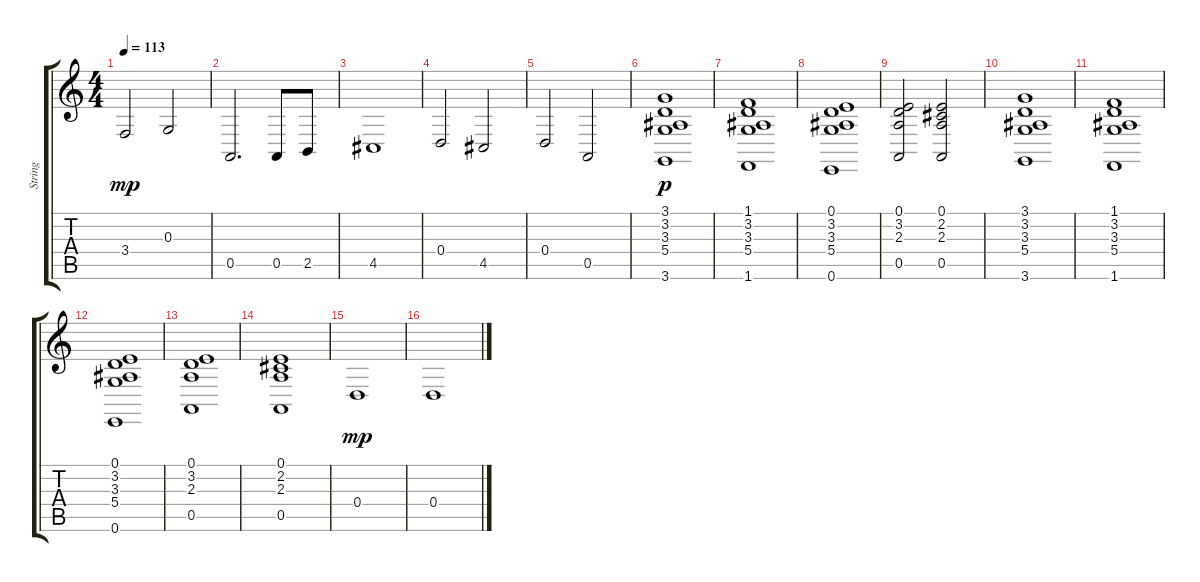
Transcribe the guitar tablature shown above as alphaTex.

\track ("String" "String") {instrument stringensemble1}
\staff {score tabs}
\tuning (E4 B3 G3 D3 A2 E2) {hide}
\ts (4 4)
\tempo 113
\clef g2
\ks c
3.4.2{dy mp} 0.3.2 |
0.5.2{d} 0.5.8 2.5.8 |
4.5.1 |
0.4.2 4.5.2 |
0.4.2 0.5.2 |
(3.1 3.2 3.3 5.4 3.6).1{dy p} |
(1.1 3.2 3.3 5.4 1.6).1 |
(0.1 3.2 3.3 5.4 0.6).1 |
(0.1 3.2 2.3 0.5).2 (0.1 2.2 2.3 0.5).2 |
(3.1 3.2 3.3 5.4 3.6).1 |
(1.1 3.2 3.3 5.4 1.6).1 |
(0.1 3.2 3.3 5.4 0.6).1 |
(0.1 3.2 2.3 0.5).1 |
(0.1 2.2 2.3 0.5).1 |
0.4.1{dy mp} |
0.4.1
